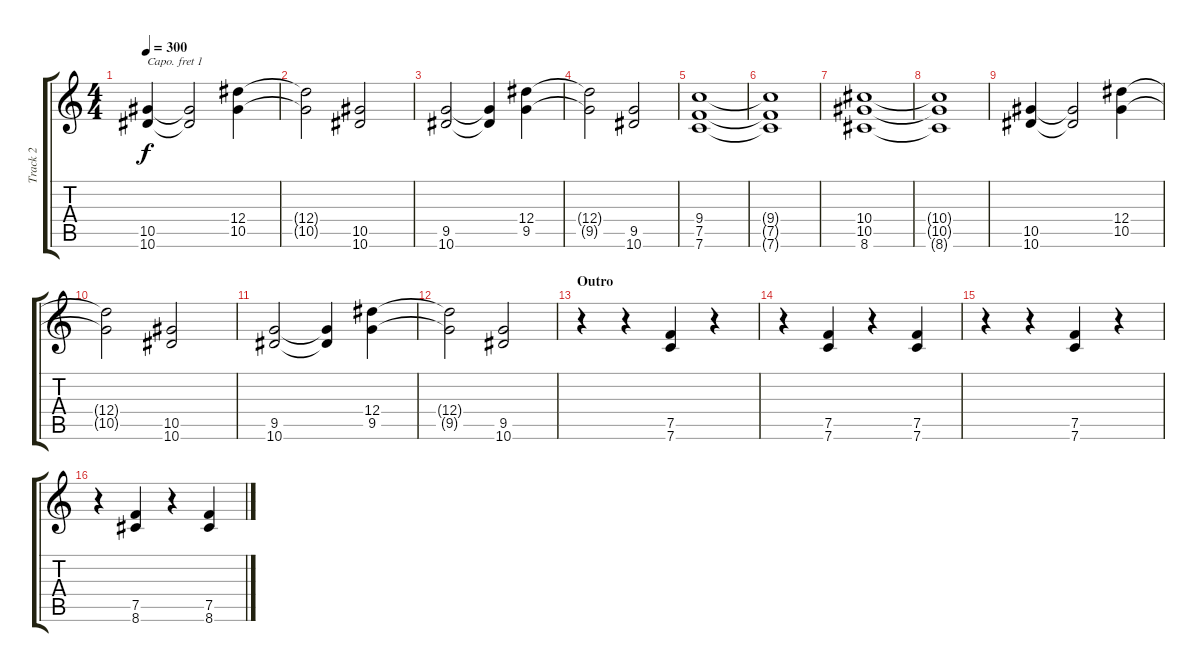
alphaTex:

\track ("Track 2" "Track 2") {instrument distortionguitar}
\staff {score tabs}
\capo 1
\tuning (E4 B3 G3 D3 A2 E2) {hide}
\ts (4 4)
\tempo 300
\clef g2
\ks c
(10.5 10.6).4{dy f} (10.5{t} 10.6{t}).2 (12.4 10.5).4 |
(12.4{t} 10.5{t}).2 (10.5 10.6).2 |
(9.5 10.6).2 (9.5{t} 10.6{t}).4 (12.4 9.5).4 |
(12.4{t} 9.5{t}).2 (9.5 10.6).2 |
(9.4 7.5 7.6).1 |
(9.4{t} 7.5{t} 7.6{t}).1 |
(10.4 10.5 8.6).1 |
(10.4{t} 10.5{t} 8.6{t}).1 |
(10.5 10.6).4 (10.5{t} 10.6{t}).2 (12.4 10.5).4 |
(12.4{t} 10.5{t}).2 (10.5 10.6).2 |
(9.5 10.6).2 (9.5{t} 10.6{t}).4 (12.4 9.5).4 |
(12.4{t} 9.5{t}).2 (9.5 10.6).2 |
\section ("" "Outro")
r.4 r.4 (7.5 7.6).4 r.4 |
r.4 (7.5 7.6).4 r.4 (7.5 7.6).4 |
r.4 r.4 (7.5 7.6).4 r.4 |
r.4 (7.5 8.6).4 r.4 (7.5 8.6).4
